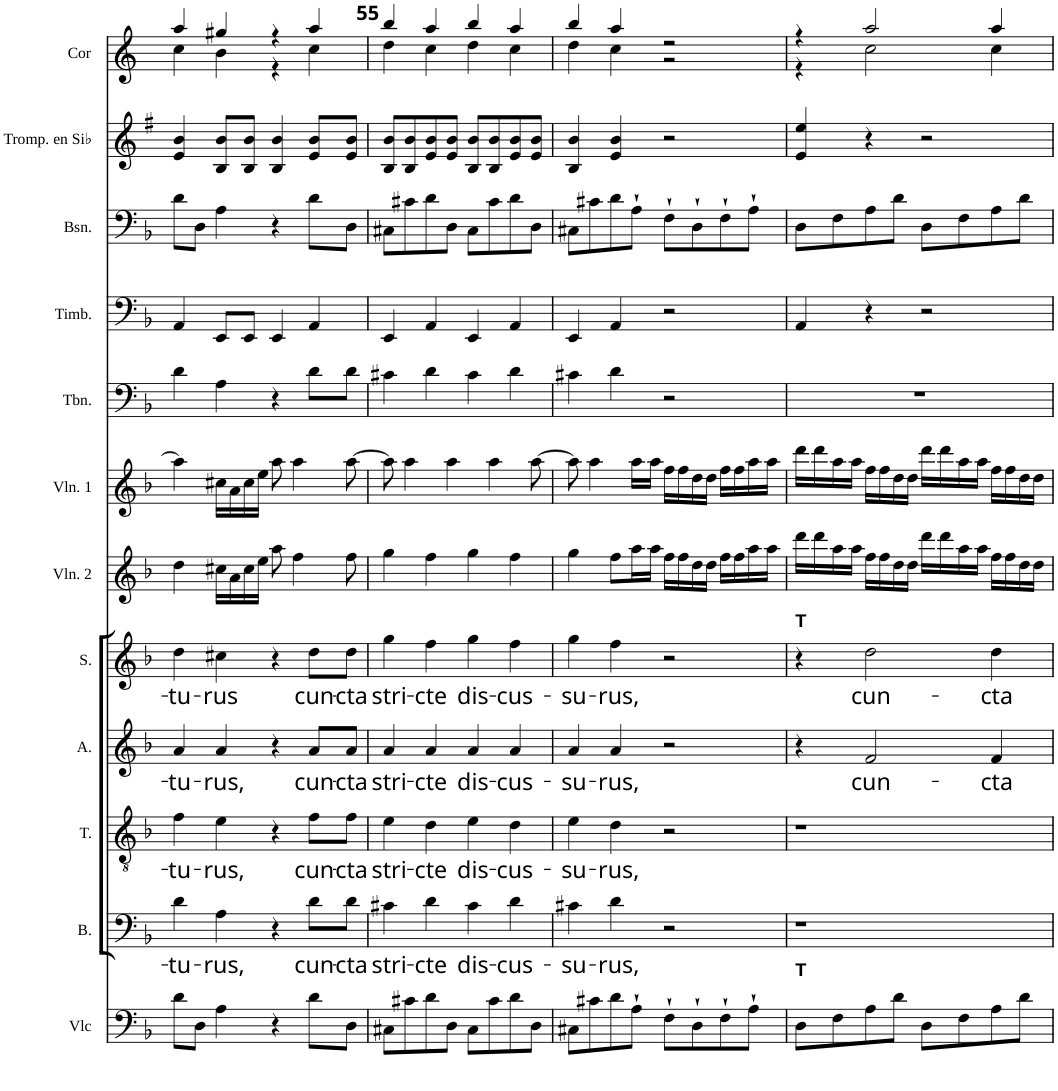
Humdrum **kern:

**kern	**kern	**text	**kern	**text	**kern	**text	**kern	**text	**kern	**kern	**kern	**kern	**kern	**kern	**kern
*part12	*part11	*part11	*part10	*part10	*part9	*part9	*part8	*part8	*part7	*part6	*part5	*part4	*part3	*part2	*part1
*staff12	*staff11	*staff11	*staff10	*staff10	*staff9	*staff9	*staff8	*staff8	*staff7	*staff6	*staff5	*staff4	*staff3	*staff2	*staff1
*I"Violoncelle	*I"Bass	*	*I"Tenor	*	*I"Alto	*	*I"Soprano	*	*I"Violon 2	*I"Violon 1	*I"Trombone	*I"Timbales	*I"Basson	*I"Trompette en Sib	*I"Cor en Fa
*I'Vlc	*I'B.	*	*I'T.	*	*I'A.	*	*I'S.	*	*I'Vln. 2	*I'Vln. 1	*I'Tbn.	*I'Timb.	*I'Bsn.	*I'Tromp. en Sib	*I'Cor
!!LO:PB:g=z
*clefF4	*clefF4	*	*clefGv2	*	*clefG2	*	*clefG2	*	*clefG2	*clefG2	*clefF4	*clefF4	*clefF4	*clefG2	*clefG2
*	*	*	*	*	*	*	*	*	*	*	*	*	*	*Trd1c2	*Trd4c7
*k[b-]	*k[b-]	*	*k[b-]	*	*k[b-]	*	*k[b-]	*	*k[b-]	*k[b-]	*k[b-]	*k[b-]	*k[b-]	*k[f#]	*k[]
*F:	*F:	*	*F:	*	*F:	*	*F:	*	*F:	*F:	*F:	*F:	*F:	*G:	*C:
*M4/4	*M4/4	*	*M4/4	*	*M4/4	*	*M4/4	*	*M4/4	*M4/4	*M4/4	*M4/4	*M4/4	*M4/4	*M4/4
*met(c)	*met(c)	*	*met(c)	*	*met(c)	*	*met(c)	*	*met(c)	*met(c)	*met(c)	*met(c)	*met(c)	*met(c)	*met(c)
=54	=54	=54	=54	=54	=54	=54	=54	=54	=54	=54	=54	=54	=54	=54	=54
!	!	!LO:LY:b	!	!LO:LY:b	!	!LO:LY:b	!	!LO:LY:b	!	!	!	!	!	!	!
*	*	*	*	*	*	*	*	*	*	*	*	*	*	*	*^
8d\L	4d\	-tu-	4f\	-tu-	4a/	-tu-	4dd\	-tu-	4dd\	4aa\]	4d\	4AA/	8d\L	4e/ 4b/	4aa/	4cc\
8D\J	.	.	.	.	.	.	.	.	.	.	.	.	8D\J	.	.	.
!	!	!LO:LY:b	!	!LO:LY:b	!	!LO:LY:b	!	!LO:LY:b	!	!	!	!	!	!	!	!
4A\	4A\	-rus,	4e\	-rus,	4a/	-rus,	4cc#X\	-rus	16cc#X\LL	16cc#X\LL	4A\	8EE/L	4A\	8B/ 8b/L	4gg#X/	4b\
.	.	.	.	.	.	.	.	.	16a\	16a\	.	.	.	.	.	.
.	.	.	.	.	.	.	.	.	16cc#\	16cc#\	.	8EE/J	.	8B/ 8b/J	.	.
.	.	.	.	.	.	.	.	.	16ee\JJ	16ee\JJ	.	.	.	.	.	.
4r	4r	.	4r	.	4r	.	4r	.	8aa\	8aa\	4r	4EE/	4r	4B/ 4b/	4r	4r
.	.	.	.	.	.	.	.	.	4ff\	4aa\	.	.	.	.	.	.
!	!	!LO:LY:b	!	!LO:LY:b	!	!LO:LY:b	!	!LO:LY:b	!	!	!	!	!	!	!	!
8d\L	8d\L	cun-	8f\L	cun-	8a/L	cun-	8dd\L	cun-	.	.	8d\L	4AA/	8d\L	8e/ 8b/L	4aa/	4cc\
!	!	!LO:LY:b	!	!LO:LY:b	!	!LO:LY:b	!	!LO:LY:b	!	!	!	!	!	!	!	!
8D\J	8d\J	-cta	8f\J	-cta	8a/J	-cta	8dd\J	-cta	8ff\	[8aa\	8d\J	.	8D\J	8e/ 8b/J	.	.
=55	=55	=55	=55	=55	=55	=55	=55	=55	=55	=55	=55	=55	=55	=55	=55	=55
!	!	!LO:LY:b	!	!LO:LY:b	!	!LO:LY:b	!	!LO:LY:b	!	!	!	!	!	!	!	!
8C#X\L	4c#X\	stri-	4e\	stri-	4a/	stri-	4gg\	stri-	4gg\	8aa\]	4c#X\	4EE/	8C#X\L	8B/ 8b/L	4bb/	4dd\
8c#X\	.	.	.	.	.	.	.	.	.	4aa\	.	.	8c#X\	8B/ 8b/	.	.
!	!	!LO:LY:b	!	!LO:LY:b	!	!LO:LY:b	!	!LO:LY:b	!	!	!	!	!	!	!	!
8d\	4d\	-cte	4d\	-cte	4a/	-cte	4ff\	-cte	4ff\	.	4d\	4AA/	8d\	8e/ 8b/	4aa/	4cc\
8D\J	.	.	.	.	.	.	.	.	.	4aa\	.	.	8D\J	8e/ 8b/J	.	.
!	!	!LO:LY:b	!	!LO:LY:b	!	!LO:LY:b	!	!LO:LY:b	!	!	!	!	!	!	!	!
8C#\L	4c#\	dis-	4e\	dis-	4a/	dis-	4gg\	dis-	4gg\	.	4c#\	4EE/	8C#\L	8B/ 8b/L	4bb/	4dd\
8c#\	.	.	.	.	.	.	.	.	.	4aa\	.	.	8c#\	8B/ 8b/	.	.
!	!	!LO:LY:b	!	!LO:LY:b	!	!LO:LY:b	!	!LO:LY:b	!	!	!	!	!	!	!	!
8d\	4d\	-cus-	4d\	-cus-	4a/	-cus-	4ff\	-cus-	4ff\	.	4d\	4AA/	8d\	8e/ 8b/	4aa/	4cc\
8D\J	.	.	.	.	.	.	.	.	.	[8aa\	.	.	8D\J	8e/ 8b/J	.	.
=56	=56	=56	=56	=56	=56	=56	=56	=56	=56	=56	=56	=56	=56	=56	=56	=56
!	!	!LO:LY:b	!	!LO:LY:b	!	!LO:LY:b	!	!LO:LY:b	!	!	!	!	!	!	!	!
8C#X\L	4c#X\	-su-	4e\	-su-	4a/	-su-	4gg\	-su-	4gg\	8aa\]	4c#X\	4EE/	8C#X\L	4B/ 4b/	4bb/	4dd\
8c#X\	.	.	.	.	.	.	.	.	.	4aa\	.	.	8c#X\	.	.	.
!	!	!LO:LY:b	!	!LO:LY:b	!	!LO:LY:b	!	!LO:LY:b	!	!	!	!	!	!	!	!
8d\	4d\	-rus,	4d\	-rus,	4a/	-rus,	4ff\	-rus,	8ff\L	.	4d\	4AA/	8d\	4e/ 4b/	4aa/	4cc\
8A`\J	.	.	.	.	.	.	.	.	16aa\L	16aa\LL	.	.	8A`\J	.	.	.
.	.	.	.	.	.	.	.	.	16aa\JJ	16aa\JJ	.	.	.	.	.	.
8F`\L	2r	.	2r	.	2r	.	2r	.	16ff\LL	16ff\LL	2r	2r	8F`\L	2r	2r	2r
.	.	.	.	.	.	.	.	.	16ff\	16ff\	.	.	.	.	.	.
8D`\	.	.	.	.	.	.	.	.	16dd\	16dd\	.	.	8D`\	.	.	.
.	.	.	.	.	.	.	.	.	16dd\JJ	16dd\JJ	.	.	.	.	.	.
8F`\	.	.	.	.	.	.	.	.	16ff\LL	16ff\LL	.	.	8F`\	.	.	.
.	.	.	.	.	.	.	.	.	16ff\	16ff\	.	.	.	.	.	.
8A`\J	.	.	.	.	.	.	.	.	16aa\	16aa\	.	.	8A`\J	.	.	.
.	.	.	.	.	.	.	.	.	16aa\JJ	16aa\JJ	.	.	.	.	.	.
=57	=57	=57	=57	=57	=57	=57	=57	=57	=57	=57	=57	=57	=57	=57	=57	=57
!	!	!	!	!	!	!	!LO:TX:a:B:t=T	!	!	!	!	!	!	!	!	!
!	!LO:TX:b:B:t=T	!	!	!	!	!	!	!	!	!	!	!	!	!	!	!
8D\L	1r	.	1r	.	4r	.	4r	.	16ddd\LL	16ddd\LL	1r	4AA/	8D\L	4e/ 4ee/	4r	4r
.	.	.	.	.	.	.	.	.	16ddd\	16ddd\	.	.	.	.	.	.
8F\	.	.	.	.	.	.	.	.	16aa\	16aa\	.	.	8F\	.	.	.
.	.	.	.	.	.	.	.	.	16aa\JJ	16aa\JJ	.	.	.	.	.	.
!	!	!	!	!	!	!LO:LY:b	!	!LO:LY:b	!	!	!	!	!	!	!	!
8A\	.	.	.	.	2f/	cun-	2dd\	cun-	16ff\LL	16ff\LL	.	4r	8A\	4r	2aa/	2cc\
.	.	.	.	.	.	.	.	.	16ff\	16ff\	.	.	.	.	.	.
8d\J	.	.	.	.	.	.	.	.	16dd\	16dd\	.	.	8d\J	.	.	.
.	.	.	.	.	.	.	.	.	16dd\JJ	16dd\JJ	.	.	.	.	.	.
8D\L	.	.	.	.	.	.	.	.	16ddd\LL	16ddd\LL	.	2r	8D\L	2r	.	.
.	.	.	.	.	.	.	.	.	16ddd\	16ddd\	.	.	.	.	.	.
8F\	.	.	.	.	.	.	.	.	16aa\	16aa\	.	.	8F\	.	.	.
.	.	.	.	.	.	.	.	.	16aa\JJ	16aa\JJ	.	.	.	.	.	.
!	!	!	!	!	!	!LO:LY:b	!	!LO:LY:b	!	!	!	!	!	!	!	!
8A\	.	.	.	.	4f/	-cta	4dd\	-cta	16ff\LL	16ff\LL	.	.	8A\	.	4aa/	4cc\
.	.	.	.	.	.	.	.	.	16ff\	16ff\	.	.	.	.	.	.
8d\J	.	.	.	.	.	.	.	.	16dd\	16dd\	.	.	8d\J	.	.	.
.	.	.	.	.	.	.	.	.	16dd\JJ	16dd\JJ	.	.	.	.	.	.
*	*	*	*	*	*	*	*	*	*	*	*	*	*	*	*v	*v
=	=	=	=	=	=	=	=	=	=	=	=	=	=	=	=
*-	*-	*-	*-	*-	*-	*-	*-	*-	*-	*-	*-	*-	*-	*-	*-
